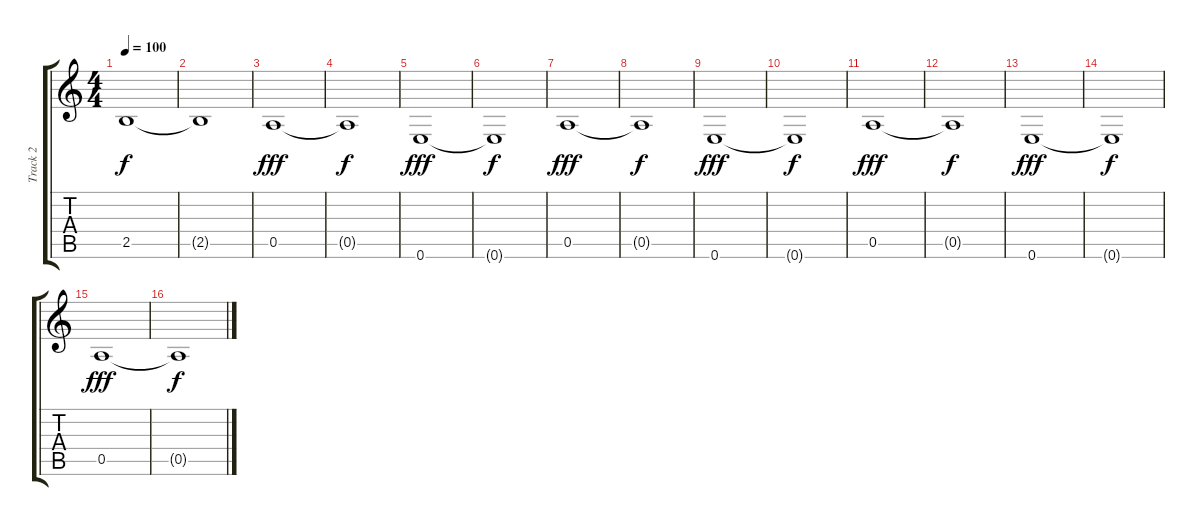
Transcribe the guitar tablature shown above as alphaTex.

\track ("Track 2" "Track 2") {instrument electricbassfinger}
\staff {score tabs}
\tuning (E4 B3 G3 D3 A2 E2) {hide}
\ts (4 4)
\tempo 100
\clef g2
\ks c
2.5{t}.1{dy f} |
2.5{t}.1 |
0.5.1{dy fff} |
0.5{t}.1{dy f} |
0.6.1{dy fff} |
0.6{t}.1{dy f} |
0.5.1{dy fff} |
0.5{t}.1{dy f} |
0.6.1{dy fff} |
0.6{t}.1{dy f} |
0.5.1{dy fff} |
0.5{t}.1{dy f} |
0.6.1{dy fff} |
0.6{t}.1{dy f} |
0.5.1{dy fff} |
0.5{t}.1{dy f}
